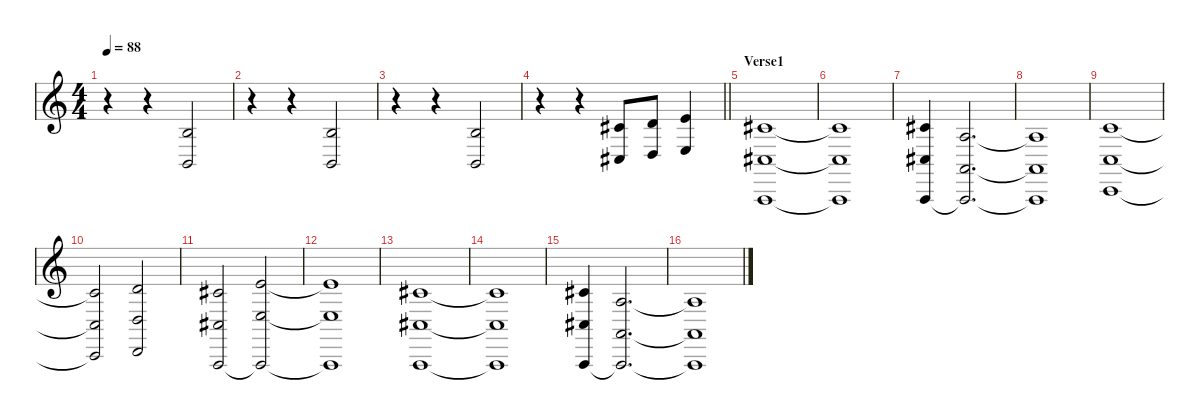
\defaultSystemsLayout 4
\hideDynamics
\bracketExtendMode nobrackets
\singleTrackTrackNamePolicy hidden
\multiTrackTrackNamePolicy hidden
\firstSystemTrackNameMode fullname
\otherSystemsTrackNameOrientation horizontal
\track ("Amb" "org.") {instrument drawbarorgan}
\staff {score}
\tuning (Db4 A3 E3 A2 E2 A1)
\ts (4 4)
\tempo 88
\clef g2
\ks c
r.4{dy f beam Down} r.4{beam Down} (7.3 7.5).2{beam Up} |
r.4{beam Down} r.4{beam Down} (7.3 7.5).2{beam Up} |
r.4{beam Down} r.4{beam Down} (7.3 7.5).2{beam Up} |
\barLineRight lightlight
r.4{beam Down} r.4{beam Down} (4.2{acc #} 4.4{acc #}).8{beam Up} (5.2 5.4).8{beam Up} (7.2 7.4).4{beam Up} |
\section ("" "Verse1")
(4.2{acc #} 4.4{acc #} 0.6).1{beam Up} |
(4.2{t acc #} 4.4{t acc #} 0.6{t}).1{beam Up} |
(4.2{acc #} 4.4{acc #} 0.6).4{beam Up} (0.2 0.4 0.6{t}).2{d beam Up} |
(0.2{t} 0.4{t} 0.6{t}).1{beam Up} |
(3.2 3.4 3.6).1{beam Up} |
(3.2{t} 3.4{t} 3.6{t}).2{beam Up} (5.2 5.4 5.6).2{beam Up} |
(4.2{acc #} 4.4{acc #} 0.6).2{beam Up} (7.2 7.4 0.6{t}).2{beam Up} |
(7.2{t} 7.4{t} 0.6{t}).1{beam Up} |
(4.2{acc #} 4.4{acc #} 0.6).1{beam Up} |
(4.2{t acc #} 4.4{t acc #} 0.6{t}).1{beam Up} |
(4.2{acc #} 4.4{acc #} 0.6).4{beam Up} (0.2 0.4 0.6{t}).2{d beam Up} |
(0.2{t} 0.4{t} 0.6{t}).1{beam Up}
